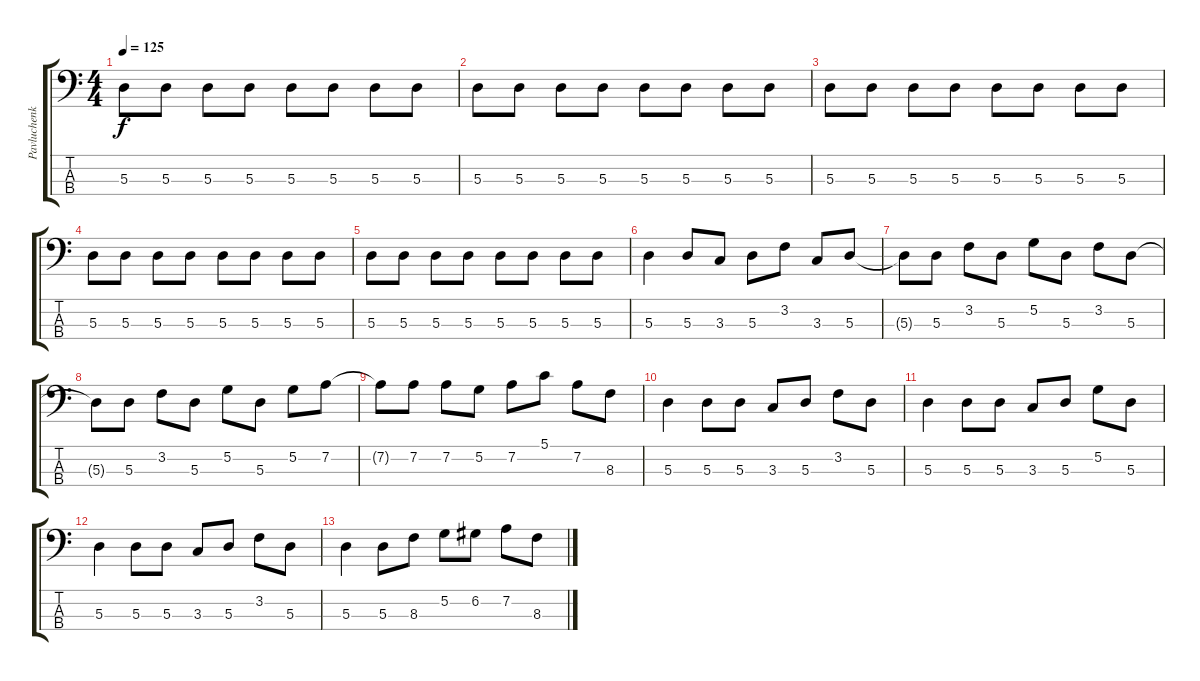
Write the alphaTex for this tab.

\track ("Pavluchenkoff Artem (Павлюченков)" "Pavluchenk") {instrument electricbassfinger}
\staff {score tabs}
\tuning (G2 D2 A1 E1) {hide}
\ts (4 4)
\tempo 125
\clef f4
\ks c
5.3.8{dy f} 5.3.8 5.3.8 5.3.8 5.3.8 5.3.8 5.3.8 5.3.8 |
5.3.8 5.3.8 5.3.8 5.3.8 5.3.8 5.3.8 5.3.8 5.3.8 |
5.3.8 5.3.8 5.3.8 5.3.8 5.3.8 5.3.8 5.3.8 5.3.8 |
5.3.8 5.3.8 5.3.8 5.3.8 5.3.8 5.3.8 5.3.8 5.3.8 |
5.3.8 5.3.8 5.3.8 5.3.8 5.3.8 5.3.8 5.3.8 5.3.8 |
5.3.4{volume 14} 5.3.8 3.3.8 5.3.8{volume 13} 3.2.8 3.3.8 5.3.8 |
5.3{t}.8{volume 12} 5.3.8 3.2.8 5.3.8 5.2.8{volume 11} 5.3.8 3.2.8 5.3.8 |
5.3{t}.8{volume 10} 5.3.8 3.2.8 5.3.8 5.2.8{volume 9} 5.3.8 5.2.8 7.2.8 |
7.2{t}.8{volume 8} 7.2.8 7.2.8 5.2.8 7.2.8{volume 7} 5.1.8 7.2.8 8.3.8 |
5.3.4{volume 6} 5.3.8 5.3.8 3.3.8{volume 5} 5.3.8 3.2.8 5.3.8 |
5.3.4{volume 4} 5.3.8 5.3.8 3.3.8 5.3.8 5.2.8 5.3.8 |
5.3.4{volume 3} 5.3.8 5.3.8 3.3.8 5.3.8 3.2.8 5.3.8 |
5.3.4{volume 2} 5.3.8 8.3.8 5.2.8{volume 1} 6.2.8 7.2.8 8.3.8
